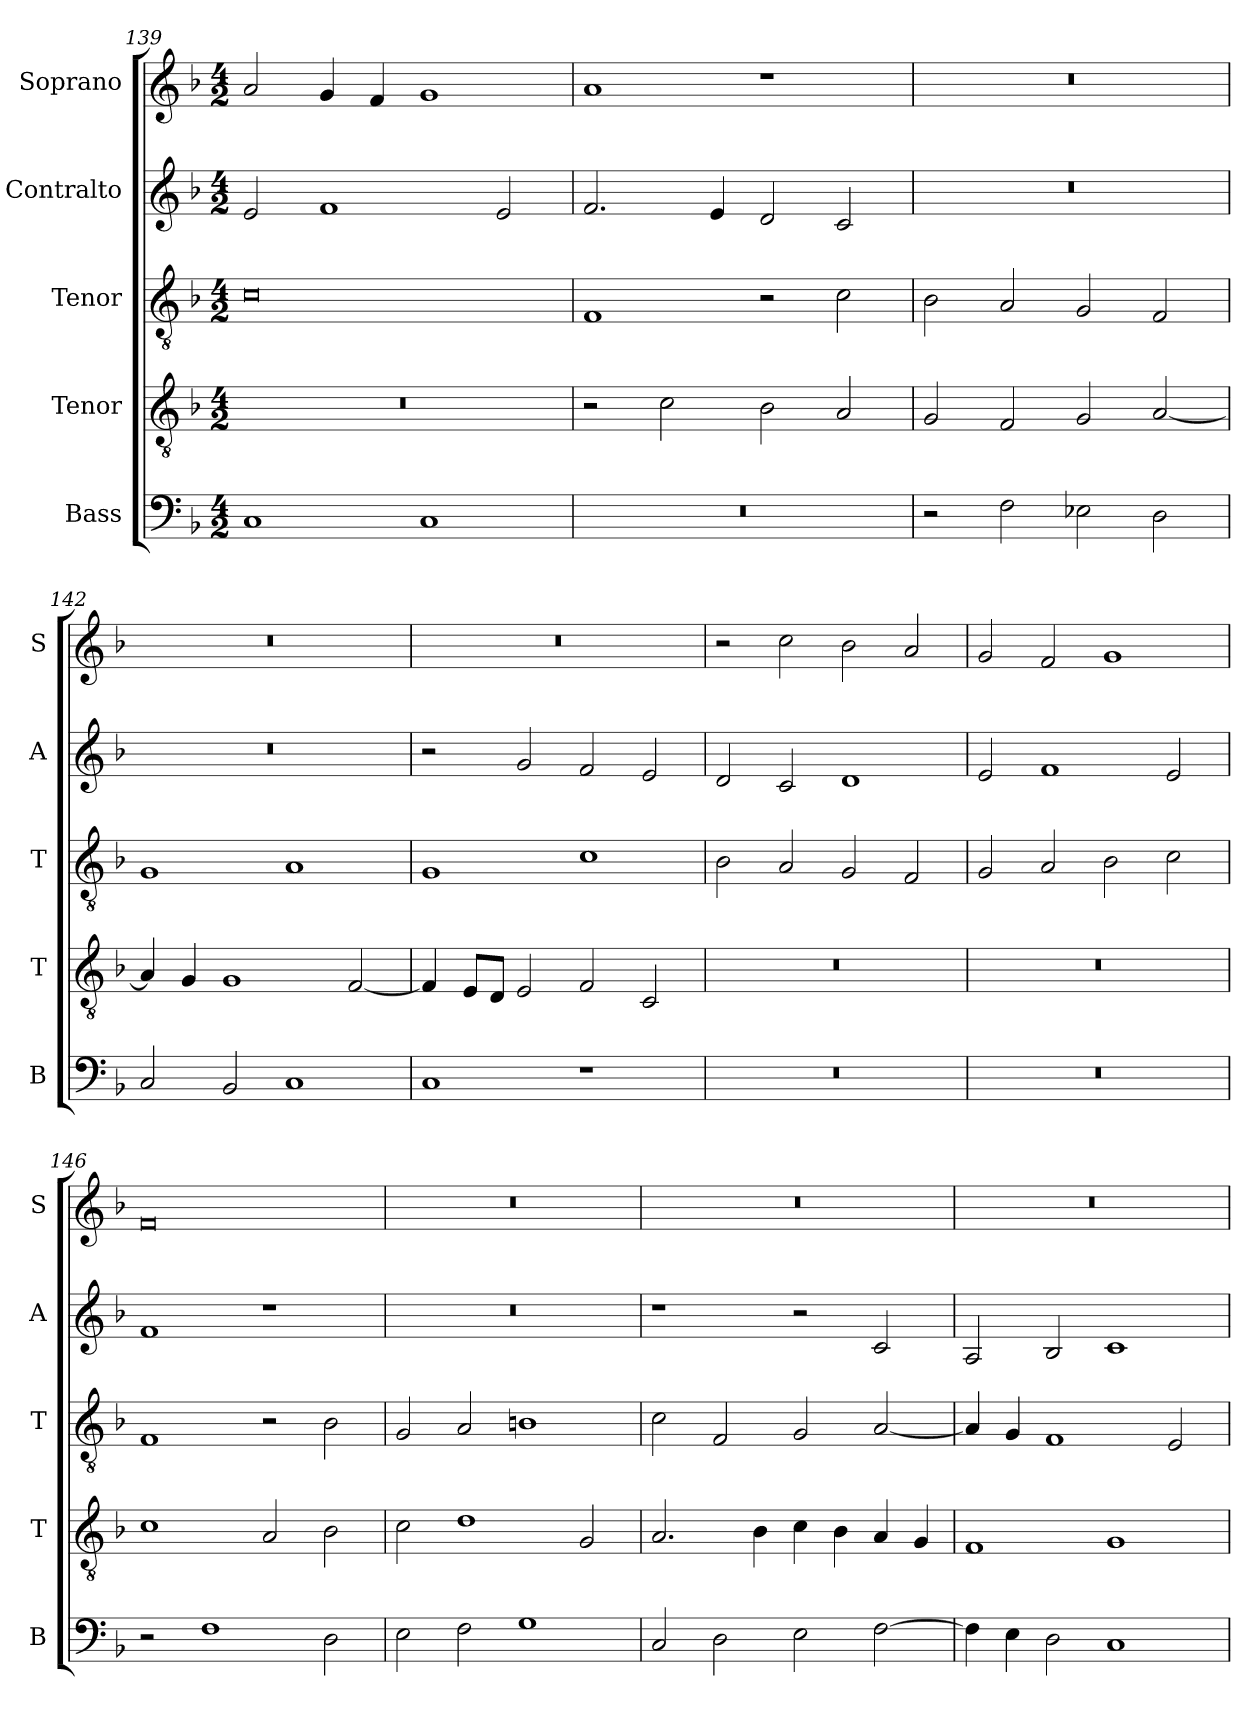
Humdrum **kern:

**kern	**kern	**kern	**kern	**kern
*part5	*part4	*part3	*part2	*part1
*staff5	*staff4	*staff3	*staff2	*staff1
*I"Bass	*I"Tenor	*I"Tenor	*I"Contralto	*I"Soprano
*I'B	*I'T	*I'T	*I'A	*I'S
*clefF4	*clefGv2	*clefGv2	*clefG2	*clefG2
*k[b-]	*k[b-]	*k[b-]	*k[b-]	*k[b-]
*F:ion	*F:ion	*F:ion	*F:ion	*F:ion
*M4/2	*M4/2	*M4/2	*M4/2	*M4/2
=139	=139	=139	=139	=139
1C	0r	0c	2e	2a
.	.	.	1f	4g
.	.	.	.	4f
1C	.	.	.	1g
.	.	.	2e	.
=140	=140	=140	=140	=140
0r	2r	1F	2.f	1a
.	2c	.	.	.
.	.	.	4e	.
.	2B-	2r	2d	1r
.	2A	2c	2c	.
=141	=141	=141	=141	=141
2r	2G	2B-	0r	0r
2F	2F	2A	.	.
2E-X	2G	2G	.	.
2D	[2A	2F	.	.
=142	=142	=142	=142	=142
2C	4A]	1G	0r	0r
.	4G	.	.	.
2BB-	1G	.	.	.
1C	.	1A	.	.
.	[2F	.	.	.
=143	=143	=143	=143	=143
1C	4F]	1G	2r	0r
.	8E/L	.	.	.
.	8D/J	.	.	.
.	2E	.	2g	.
1r	2F	1c	2f	.
.	2C	.	2e	.
=144	=144	=144	=144	=144
0r	0r	2B-	2d	2r
.	.	2A	2c	2cc
.	.	2G	1d	2b-
.	.	2F	.	2a
=145	=145	=145	=145	=145
0r	0r	2G	2e	2g
.	.	2A	1f	2f
.	.	2B-	.	1g
.	.	2c	2e	.
=146	=146	=146	=146	=146
2r	1c	1F	1f	0f
1F	.	.	.	.
.	2A	2r	1r	.
2D	2B-	2B-	.	.
=147	=147	=147	=147	=147
2E	2c	2G	0r	0r
2F	1d	2A	.	.
1G	.	1Bn	.	.
.	2G	.	.	.
=148	=148	=148	=148	=148
2C	2.A	2c	1r	0r
2D	.	2F	.	.
.	4B-	.	.	.
2E	4c	2G	2r	.
.	4B-	.	.	.
[2F	4A	[2A	2c	.
.	4G	.	.	.
=149	=149	=149	=149	=149
4F]	1F	4A]	2A	0r
4E	.	4G	.	.
2D	.	1F	2B-	.
1C	1G	.	1c	.
.	.	2E	.	.
=	=	=	=	=
*-	*-	*-	*-	*-
